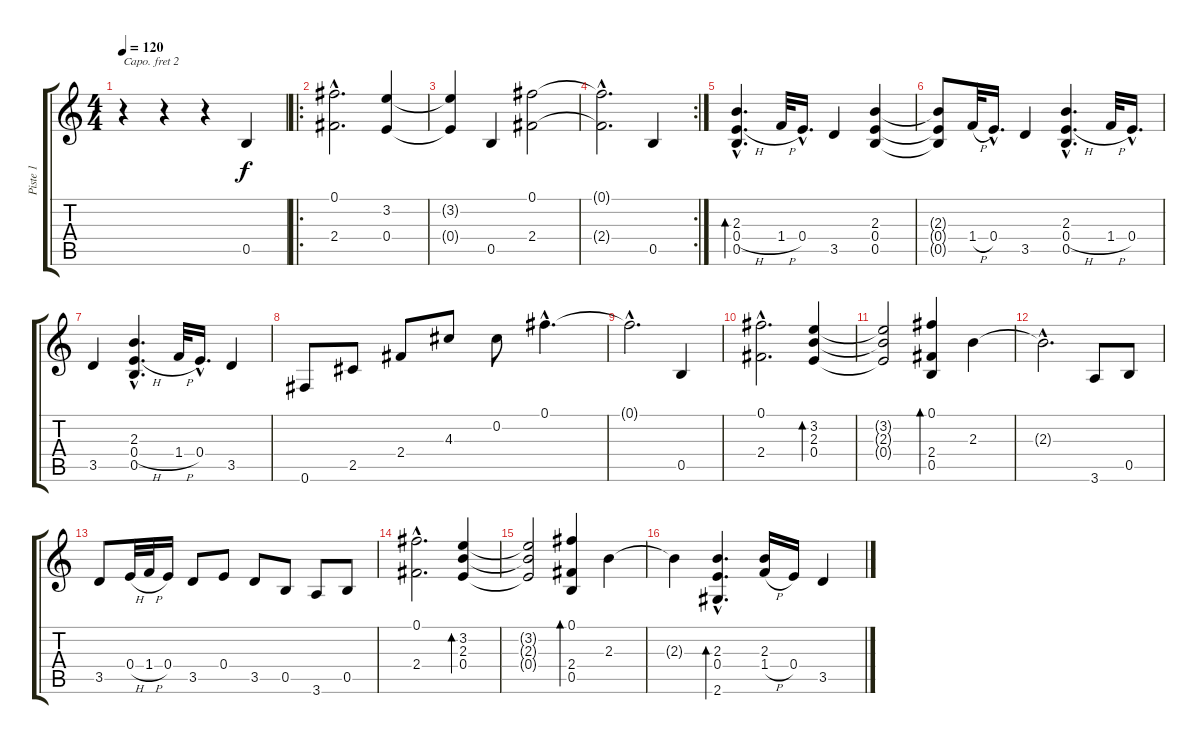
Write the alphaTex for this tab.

\track ("Piste 1" "Piste 1") {instrument acousticguitarsteel}
\staff {score tabs}
\capo 2
\tuning (E4 B3 G3 D3 A2 E2) {hide}
\ts (4 4)
\tempo 120
\clef g2
\ks c
r.4{dy f instrument acousticguitarsteel} r.4 r.4 0.5.4 |
\ro
(0.1{hac} 2.4{hac}).2{d} (3.2 0.4).4 |
(3.2{t} 0.4{t}).4 0.5.4 (0.1 2.4).2 |
\rc 2
(0.1{hac t} 2.4{hac t}).2{d} 0.5.4 |
(2.3{hac} 0.4{h hac} 0.5{hac}).4{d bd 240} 1.4{h}.32 0.4{hac}.16{d} 3.5.4 (2.3 0.4 0.5).4 |
(2.3{t} 0.4{t} 0.5{t}).8 1.4{h}.32 0.4{hac}.16{d} 3.5.4 (2.3{hac} 0.4{h hac} 0.5{hac}).4{d} 1.4{h}.32 0.4{hac}.16{d} |
3.5.4 (2.3{hac} 0.4{h hac} 0.5{hac}).4{d} 1.4{h}.32 0.4{hac}.16{d} 3.5.4 |
0.6.8 2.5.8 2.4.8 4.3.8 0.2.8 0.1{hac}.4{d} |
0.1{hac t}.2{d} 0.5.4 |
(0.1{hac} 2.4{hac}).2{d} (3.2 2.3 0.4).4{bd 240} |
(3.2{t} 2.3{t} 0.4{t}).2 (0.1 2.4 0.5).4{bd 480} 2.3.4 |
2.3{hac t}.2{d} 3.6.8 0.5.8 |
3.5.8 0.4{h}.32 1.4{h}.32 0.4.16 3.5.8 0.4.8 3.5.8 0.5.8 3.6.8 0.5.8 |
(0.1{hac} 2.4{hac}).2{d} (3.2 2.3 0.4).4{bd 480} |
(3.2{t} 2.3{t} 0.4{t}).2 (0.1 2.4 0.5).4{bd 480} 2.3.4 |
2.3{t}.4 (2.3{hac} 0.4{hac} 2.6{hac}).4{d bd 480} (2.3 1.4{h}).16 0.4.16 3.5.4
